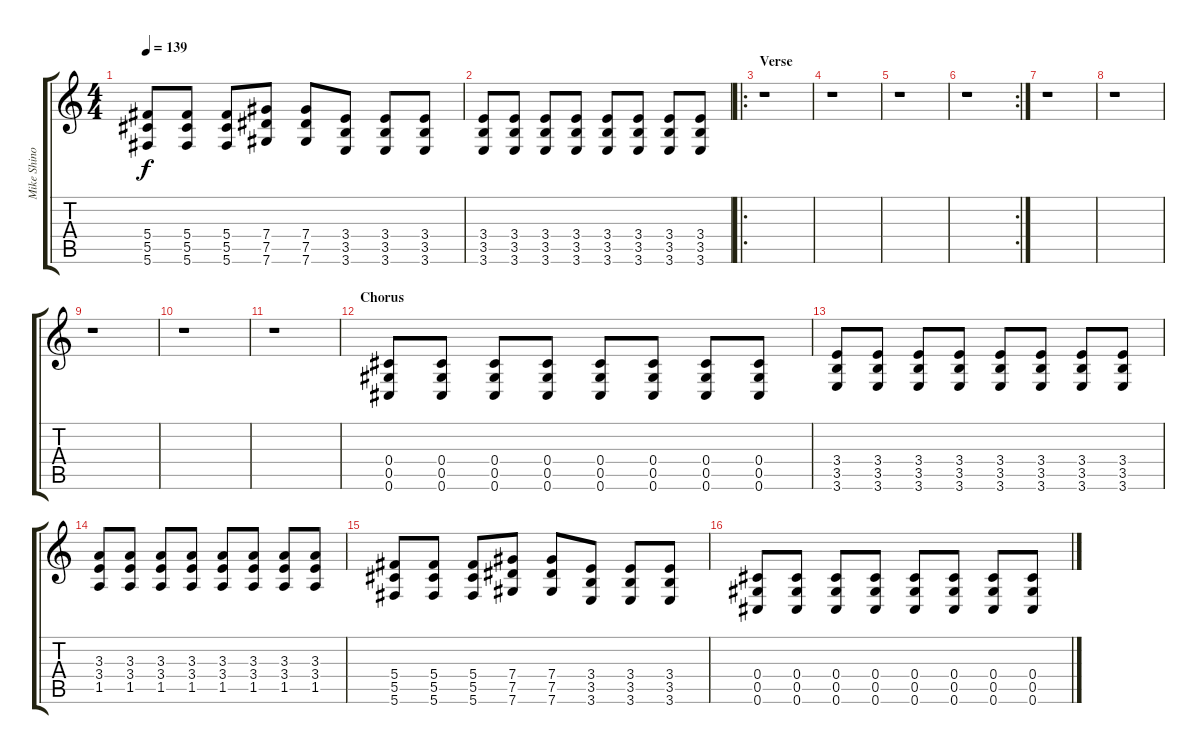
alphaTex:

\track ("Mike Shinoda " "Mike Shino") {instrument distortionguitar}
\staff {score tabs}
\tuning (Eb4 Bb3 Gb3 Db3 Ab2 Db2) {hide}
\ts (4 4)
\tempo 139
\clef g2
\ks c
(5.4 5.5 5.6).8{dy f} (5.4 5.5 5.6).8 (5.4 5.5 5.6).8 (7.4 7.5 7.6).8 (7.4 7.5 7.6).8 (3.4 3.5 3.6).8 (3.4 3.5 3.6).8 (3.4 3.5 3.6).8 |
(3.4 3.5 3.6).8 (3.4 3.5 3.6).8 (3.4 3.5 3.6).8 (3.4 3.5 3.6).8 (3.4 3.5 3.6).8 (3.4 3.5 3.6).8 (3.4 3.5 3.6).8 (3.4 3.5 3.6).8 |
\ro
\section ("" "Verse")
r.1 |
r.1 |
r.1 |
\rc 2
r.1 |
r.1 |
r.1 |
r.1 |
r.1 |
r.1 |
\section ("" "Chorus")
(0.4 0.5 0.6).8 (0.4 0.5 0.6).8 (0.4 0.5 0.6).8 (0.4 0.5 0.6).8 (0.4 0.5 0.6).8 (0.4 0.5 0.6).8 (0.4 0.5 0.6).8 (0.4 0.5 0.6).8 |
(3.4 3.5 3.6).8 (3.4 3.5 3.6).8 (3.4 3.5 3.6).8 (3.4 3.5 3.6).8 (3.4 3.5 3.6).8 (3.4 3.5 3.6).8 (3.4 3.5 3.6).8 (3.4 3.5 3.6).8 |
(3.3 3.4 1.5).8 (3.3 3.4 1.5).8 (3.3 3.4 1.5).8 (3.3 3.4 1.5).8 (3.3 3.4 1.5).8 (3.3 3.4 1.5).8 (3.3 3.4 1.5).8 (3.3 3.4 1.5).8 |
(5.4 5.5 5.6).8 (5.4 5.5 5.6).8 (5.4 5.5 5.6).8 (7.4 7.5 7.6).8 (7.4 7.5 7.6).8 (3.4 3.5 3.6).8 (3.4 3.5 3.6).8 (3.4 3.5 3.6).8 |
(0.4 0.5 0.6).8 (0.4 0.5 0.6).8 (0.4 0.5 0.6).8 (0.4 0.5 0.6).8 (0.4 0.5 0.6).8 (0.4 0.5 0.6).8 (0.4 0.5 0.6).8 (0.4 0.5 0.6).8
